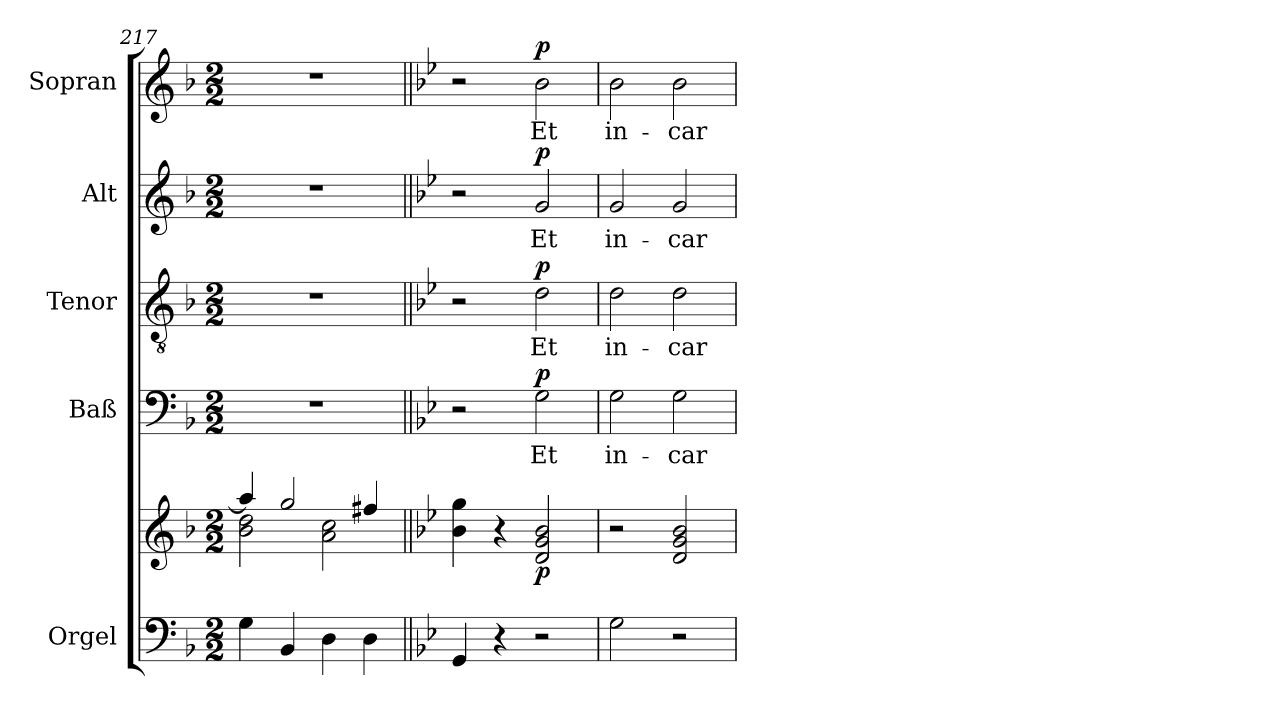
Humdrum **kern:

**kern	**kern	**dynam	**kern	**text	**dynam	**kern	**text	**dynam	**kern	**text	**dynam	**kern	**text	**dynam
*part5	*part5	*part5	*part4	*part4	*part4	*part3	*part3	*part3	*part2	*part2	*part2	*part1	*part1	*part1
*staff6	*staff5	*staff5/6	*staff4	*staff4	*staff4	*staff3	*staff3	*staff3	*staff2	*staff2	*staff2	*staff1	*staff1	*staff1
*I"Orgel	*	*	*I"Baß	*	*	*I"Tenor	*	*	*I"Alt	*	*	*I"Sopran	*	*
*I'Org.	*	*	*	*	*	*	*	*	*	*	*	*	*	*
*clefF4	*clefG2	*	*clefF4	*	*	*clefGv2	*	*	*clefG2	*	*	*clefG2	*	*
*k[b-]	*k[b-]	*	*k[b-]	*	*	*k[b-]	*	*	*k[b-]	*	*	*k[b-]	*	*
*F:	*F:	*	*F:	*	*	*F:	*	*	*F:	*	*	*F:	*	*
*M2/2	*M2/2	*	*M2/2	*	*	*M2/2	*	*	*M2/2	*	*	*M2/2	*	*
=217	=217	=217	=217	=217	=217	=217	=217	=217	=217	=217	=217	=217	=217	=217
*	*^	*	*	*	*	*	*	*	*	*	*	*	*	*
4G\	4aa/]	2b-\ 2dd\	.	1r	.	.	1r	.	.	1r	.	.	1r	.	.
4BB-/	2gg/	.	.	.	.	.	.	.	.	.	.	.	.	.	.
4D\	.	2a\ 2cc\	.	.	.	.	.	.	.	.	.	.	.	.	.
4D\	4ff#X/	.	.	.	.	.	.	.	.	.	.	.	.	.	.
*	*v	*v	*	*	*	*	*	*	*	*	*	*	*	*	*
!!LO:PB:g=z
=218||	=218||	=218||	=218||	=218||	=218||	=218||	=218||	=218||	=218||	=218||	=218||	=218||	=218||	=218||
*k[b-e-]	*k[b-e-]	*	*k[b-e-]	*	*	*k[b-e-]	*	*	*k[b-e-]	*	*	*k[b-e-]	*	*
*B-:	*B-:	*	*B-:	*	*	*B-:	*	*	*B-:	*	*	*B-:	*	*
4GG/	4b-\ 4gg\	.	2r	.	.	2r	.	.	2r	.	.	2r	.	.
4r	4r	.	.	.	.	.	.	.	.	.	.	.	.	.
!	!	!LO:DY:b	!	!LO:LY:b	!LO:DY:a	!	!LO:LY:b	!LO:DY:a	!	!LO:LY:b	!LO:DY:a	!	!LO:LY:b	!LO:DY:a
2r	2d/ 2g/ 2b-/	p	2G\	Et	p	2d\	Et	p	2g/	Et	p	2b-\	Et	p
=219	=219	=219	=219	=219	=219	=219	=219	=219	=219	=219	=219	=219	=219	=219
!	!	!	!	!LO:LY:b	!	!	!LO:LY:b	!	!	!LO:LY:b	!	!	!LO:LY:b	!
2G\	2r	.	2G\	in-	.	2d\	in-	.	2g/	in-	.	2b-\	in-	.
!	!	!	!	!LO:LY:b	!	!	!LO:LY:b	!	!	!LO:LY:b	!	!	!LO:LY:b	!
2r	2d/ 2g/ 2b-/	.	2G\	-car-	.	2d\	-car-	.	2g/	-car-	.	2b-\	-car-	.
=	=	=	=	=	=	=	=	=	=	=	=	=	=	=
*-	*-	*-	*-	*-	*-	*-	*-	*-	*-	*-	*-	*-	*-	*-
